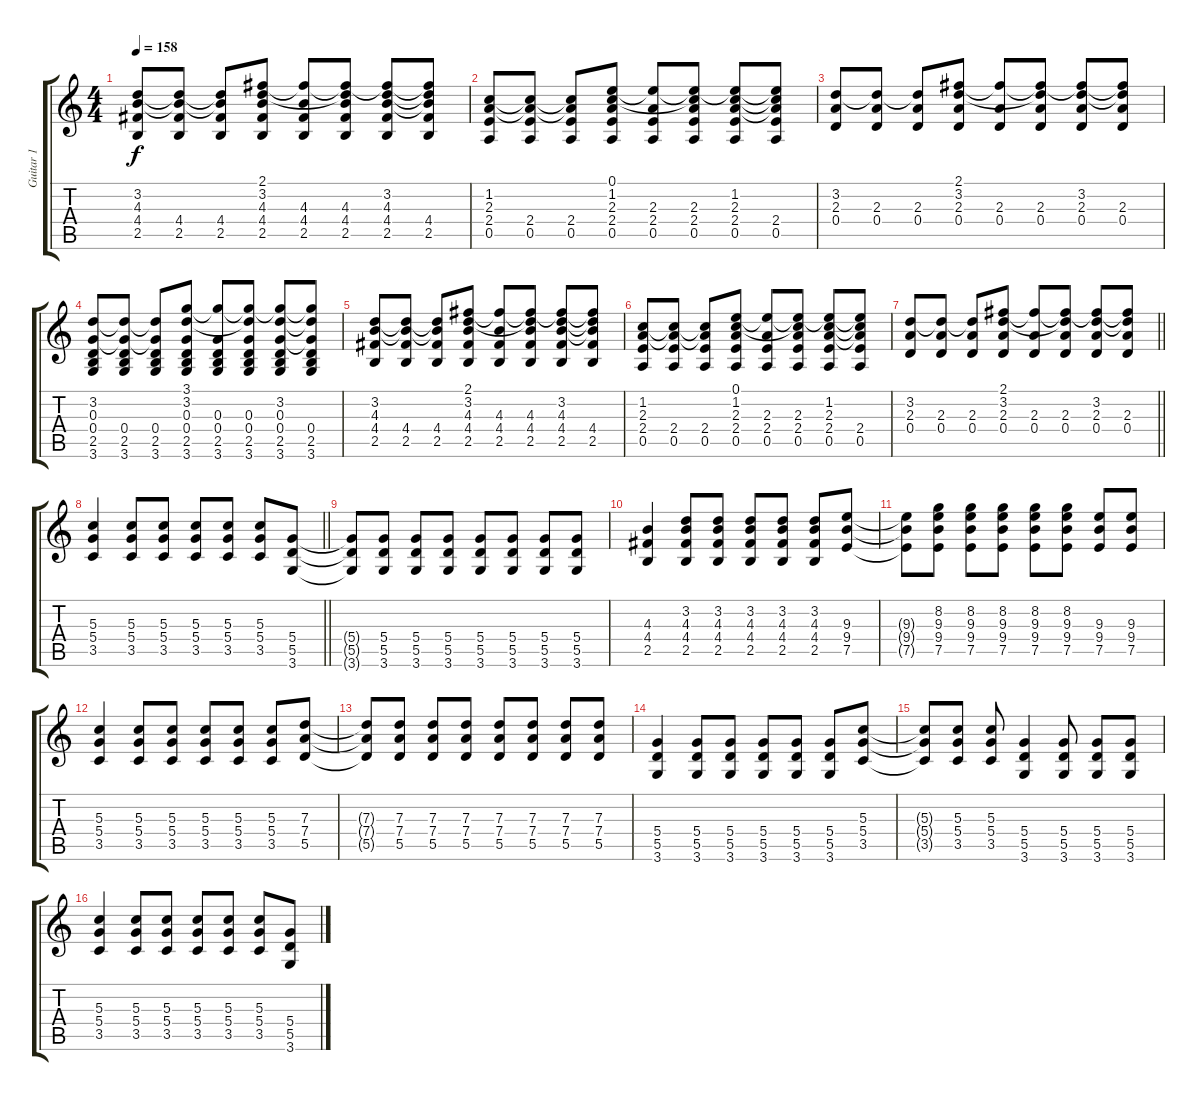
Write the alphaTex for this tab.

\track ("Guitar 1" "Guitar 1") {instrument overdrivenguitar}
\staff {score tabs}
\tuning (E4 B3 G3 D3 A2 E2) {hide}
\ts (4 4)
\tempo 158
\clef g2
\ks c
(3.2 4.3 4.4 2.5).8{dy f} (3.2{t} 4.3{t} 4.4 2.5).8 (3.2{t} 4.3{t} 4.4 2.5).8 (2.1 3.2 4.3 4.4 2.5).8 (2.1{t} 4.3 4.4 2.5).8 (2.1{t} 3.2{t} 4.3 4.4 2.5).8 (2.1{t} 3.2 4.3 4.4 2.5).8 (2.1{t} 3.2{t} 4.3{t} 4.4 2.5).8 |
(1.2 2.3 2.4 0.5).8 (1.2{t} 2.3{t} 2.4 0.5).8 (1.2{t} 2.3{t} 2.4 0.5).8 (0.1 1.2 2.3 2.4 0.5).8 (0.1{t} 2.3 2.4 0.5).8 (0.1{t} 1.2{t} 2.3 2.4 0.5).8 (0.1{t} 1.2 2.3 2.4 0.5).8 (0.1{t} 1.2{t} 2.3{t} 2.4 0.5).8 |
(3.2 2.3 0.4).8 (3.2{t} 2.3 0.4).8 (3.2{t} 2.3 0.4).8 (2.1 3.2 2.3 0.4).8 (2.1{t} 2.3 0.4).8 (2.1{t} 3.2{t} 2.3 0.4).8 (2.1{t} 3.2 2.3 0.4).8 (2.1{t} 3.2{t} 2.3 0.4).8 |
(3.2 0.3 0.4 2.5 3.6).8 (3.2{t} 0.3{t} 0.4 2.5 3.6).8 (3.2{t} 0.3{t} 0.4 2.5 3.6).8 (3.1 3.2 0.3 0.4 2.5 3.6).8 (3.1{t} 0.3 0.4 2.5 3.6).8 (3.1{t} 3.2{t} 0.3 0.4 2.5 3.6).8 (3.1{t} 3.2 0.3 0.4 2.5 3.6).8 (3.1{t} 3.2{t} 0.3{t} 0.4 2.5 3.6).8 |
(3.2 4.3 4.4 2.5).8 (3.2{t} 4.3{t} 4.4 2.5).8 (3.2{t} 4.3{t} 4.4 2.5).8 (2.1 3.2 4.3 4.4 2.5).8 (2.1{t} 4.3 4.4 2.5).8 (2.1{t} 3.2{t} 4.3 4.4 2.5).8 (2.1{t} 3.2 4.3 4.4 2.5).8 (2.1{t} 3.2{t} 4.3{t} 4.4 2.5).8 |
(1.2 2.3 2.4 0.5).8 (1.2{t} 2.3{t} 2.4 0.5).8 (1.2{t} 2.3{t} 2.4 0.5).8 (0.1 1.2 2.3 2.4 0.5).8 (0.1{t} 2.3 2.4 0.5).8 (0.1{t} 1.2{t} 2.3 2.4 0.5).8 (0.1{t} 1.2 2.3 2.4 0.5).8 (0.1{t} 1.2{t} 2.3{t} 2.4 0.5).8 |
\barLineRight lightlight
(3.2 2.3 0.4).8 (3.2{t} 2.3 0.4).8 (3.2{t} 2.3 0.4).8 (2.1 3.2 2.3 0.4).8 (2.1{t} 2.3 0.4).8 (2.1{t} 3.2{t} 2.3 0.4).8 (2.1{t} 3.2 2.3 0.4).8 (2.1{t} 3.2{t} 2.3 0.4).8 |
\barLineRight lightlight
(5.3 5.4 3.5).4 (5.3 5.4 3.5).8 (5.3 5.4 3.5).8 (5.3 5.4 3.5).8 (5.3 5.4 3.5).8 (5.3 5.4 3.5).8 (5.4 5.5 3.6).8 |
(5.4{t} 5.5{t} 3.6{t}).8 (5.4 5.5 3.6).8 (5.4 5.5 3.6).8 (5.4 5.5 3.6).8 (5.4 5.5 3.6).8 (5.4 5.5 3.6).8 (5.4 5.5 3.6).8 (5.4 5.5 3.6).8 |
(4.3 4.4 2.5).4 (3.2 4.3 4.4 2.5).8 (3.2 4.3 4.4 2.5).8 (3.2 4.3 4.4 2.5).8 (3.2 4.3 4.4 2.5).8 (3.2 4.3 4.4 2.5).8 (9.3 9.4 7.5).8 |
(9.3{t} 9.4{t} 7.5{t}).8 (8.2 9.3 9.4 7.5).8 (8.2 9.3 9.4 7.5).8 (8.2 9.3 9.4 7.5).8 (8.2 9.3 9.4 7.5).8 (8.2 9.3 9.4 7.5).8 (9.3 9.4 7.5).8 (9.3 9.4 7.5).8 |
(5.3 5.4 3.5).4 (5.3 5.4 3.5).8 (5.3 5.4 3.5).8 (5.3 5.4 3.5).8 (5.3 5.4 3.5).8 (5.3 5.4 3.5).8 (7.3 7.4 5.5).8 |
(7.3{t} 7.4{t} 5.5{t}).8 (7.3 7.4 5.5).8 (7.3 7.4 5.5).8 (7.3 7.4 5.5).8 (7.3 7.4 5.5).8 (7.3 7.4 5.5).8 (7.3 7.4 5.5).8 (7.3 7.4 5.5).8 |
(5.4 5.5 3.6).4 (5.4 5.5 3.6).8 (5.4 5.5 3.6).8 (5.4 5.5 3.6).8 (5.4 5.5 3.6).8 (5.4 5.5 3.6).8 (5.3 5.4 3.5).8 |
(5.3{t} 5.4{t} 3.5{t}).8 (5.3 5.4 3.5).8 (5.3 5.4 3.5).8 (5.4 5.5 3.6).4 (5.4 5.5 3.6).8 (5.4 5.5 3.6).8 (5.4 5.5 3.6).8 |
(5.3 5.4 3.5).4 (5.3 5.4 3.5).8 (5.3 5.4 3.5).8 (5.3 5.4 3.5).8 (5.3 5.4 3.5).8 (5.3 5.4 3.5).8 (5.4 5.5 3.6).8
